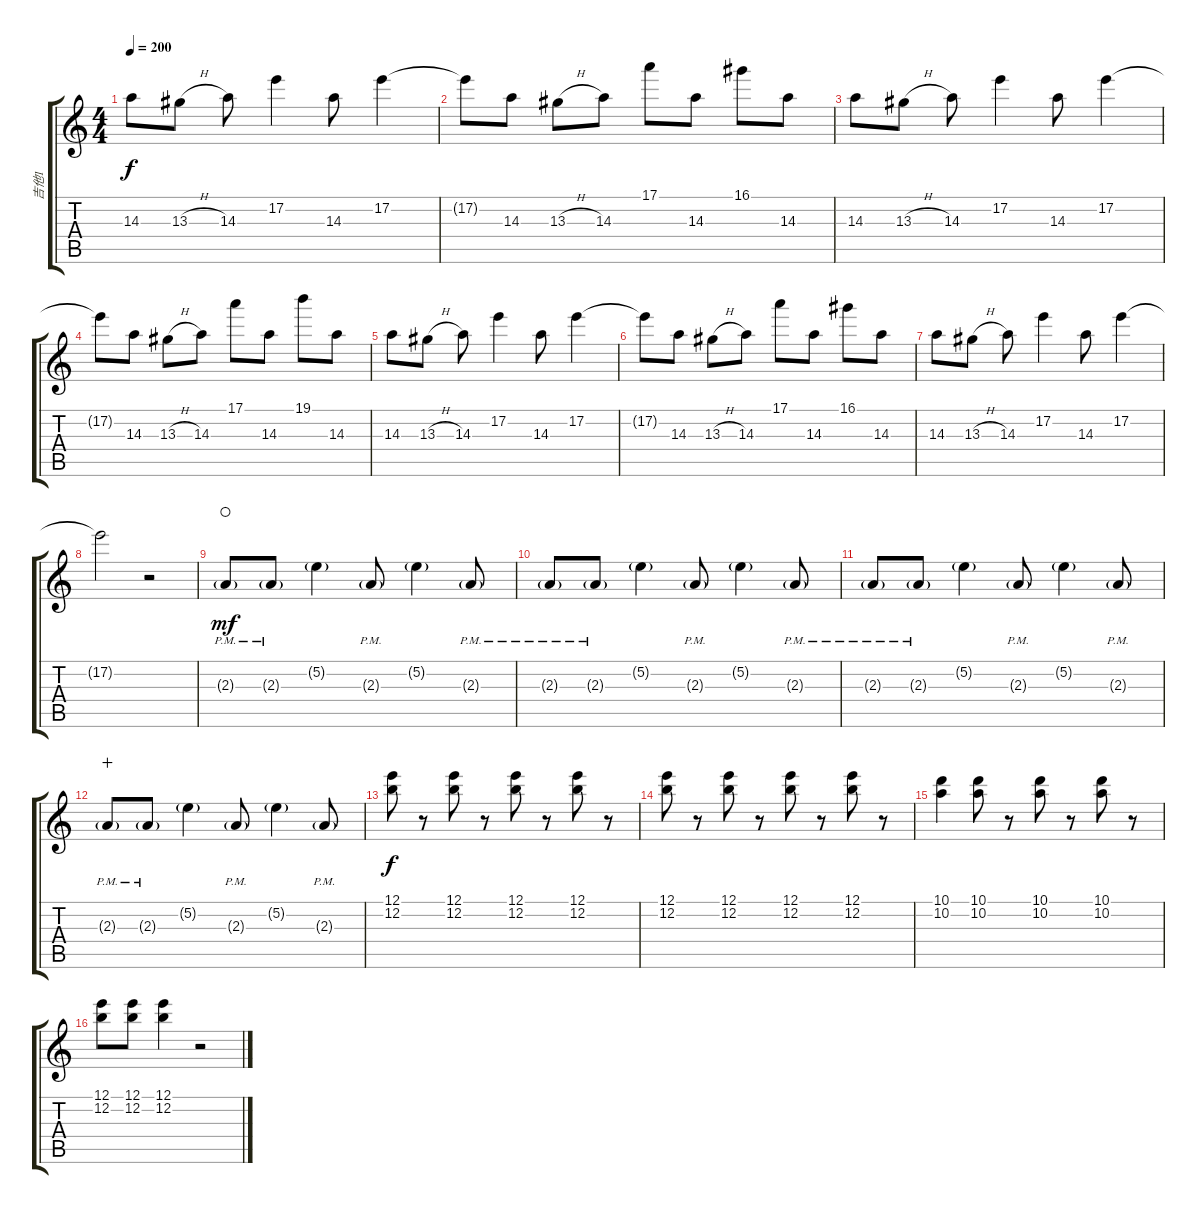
\track ("吉他1" "吉他1") {instrument distortionguitar}
\staff {score tabs}
\tuning (E4 B3 G3 D3 A2 E2) {hide}
\ts (4 4)
\tempo 200
\clef g2
\ks c
14.3.8{dy f balance 8} 13.3{h}.8 14.3.8 17.2.4 14.3.8 17.2.4 |
17.2{t}.8 14.3.8 13.3{h}.8 14.3.8 17.1.8 14.3.8 16.1.8 14.3.8 |
14.3.8 13.3{h}.8 14.3.8 17.2.4 14.3.8 17.2.4 |
17.2{t}.8 14.3.8 13.3{h}.8 14.3.8 17.1.8 14.3.8 19.1.8 14.3.8 |
14.3.8 13.3{h}.8 14.3.8 17.2.4 14.3.8 17.2.4 |
17.2{t}.8 14.3.8 13.3{h}.8 14.3.8 17.1.8 14.3.8 16.1.8 14.3.8 |
14.3.8 13.3{h}.8 14.3.8 17.2.4 14.3.8 17.2.4 |
17.2{t}.2 r.2 |
2.3{g pm}.8{dy mf balance 3 waho} 2.3{g pm}.8 5.2{g}.4 2.3{g pm}.8 5.2{g}.4 2.3{g pm}.8 |
2.3{g pm}.8 2.3{g pm}.8 5.2{g}.4 2.3{g pm}.8 5.2{g}.4 2.3{g pm}.8 |
2.3{g pm}.8 2.3{g pm}.8 5.2{g}.4 2.3{g pm}.8 5.2{g}.4 2.3{g pm}.8 |
2.3{g pm}.8{wahc} 2.3{g pm}.8 5.2{g}.4 2.3{g pm}.8 5.2{g}.4 2.3{g pm}.8 |
(12.1 12.2).8{dy f} r.8 (12.1 12.2).8 r.8 (12.1 12.2).8 r.8 (12.1 12.2).8 r.8 |
(12.1 12.2).8 r.8 (12.1 12.2).8 r.8 (12.1 12.2).8 r.8 (12.1 12.2).8 r.8 |
(10.1 10.2).4 (10.1 10.2).8 r.8 (10.1 10.2).8 r.8 (10.1 10.2).8 r.8 |
(12.1 12.2).8 (12.1 12.2).8 (12.1 12.2).4 r.2
